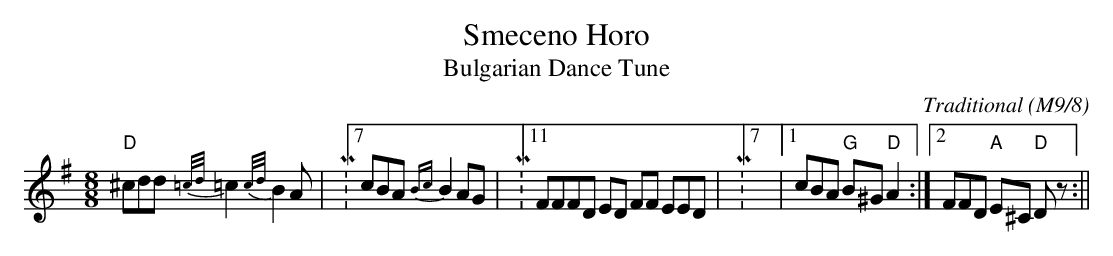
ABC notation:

X:1
T:Smeceno Horo
T:Bulgarian Dance Tune
M:8/8
L:1/8
C:Traditional
O:M9/8
K:G
"D"^cdd {=c/2d/2}=c2 {c/2d/2}B2 A|M:7/8 cBA {Bc}B2 AG|M:11/8 FFFD ED FF EED|M:7/8|1 cBA "G"B^G "D"A2:|2 FFD "A"E^C "D"Dz:||
M:11/8 "D"FFFD ED FF EED|M:7/8 cBA "G"{Bc}B2 AG|M:11/8 "D"FFFD ED FF EED |M:7/8|1 cBA "G"B^G "D"A2:|2 FFD "A"E^C "D"Dz:||
M:8/8 "D"{AB}A2 {AB}AD E=F ^GA|M:7/8 cBA "G"{Bc}B2 A=G|M:11/8  "D"FFFD ED FF EED|M:7/8|1 cBA "G"B^G "D"A2:|2 FFD "A"E^C "D"Dz:||
M:11/8 "D"FFFD ED FF EED|M:7/8 FFD "A"E^C "D"DE|M:11/8 FFFD ED FF EED|[M:7/8] FFD "A"E^C "D"Dz:||
M:9/8 "D"ABBA AG FFD|FGA BA AG F2|ABBA AG FFD|FGA BA AG F2:||
M:9/8 "D"Bdc "G"{Bc}B2 D "D"AAG|F2 G2 FFG A2|Bdc "G"{Bc}B2 D "D"AAG|F2 G2 FFD "E"Ez:||
M:9/8 "E"E=F^GA BE "F"cBA|Bc "E"BBA ^GA Bc|"F"d c2 B2 A cBA|"E"^GA "F"GG=F GD "E"Ez:||
M:9/8 "F"d c2 B2 A cBA|"E"^GA "F"GGF GA Bc|d c2 B2 A cBA|"E"^GA "F"GGF GD "E"Ez:||
